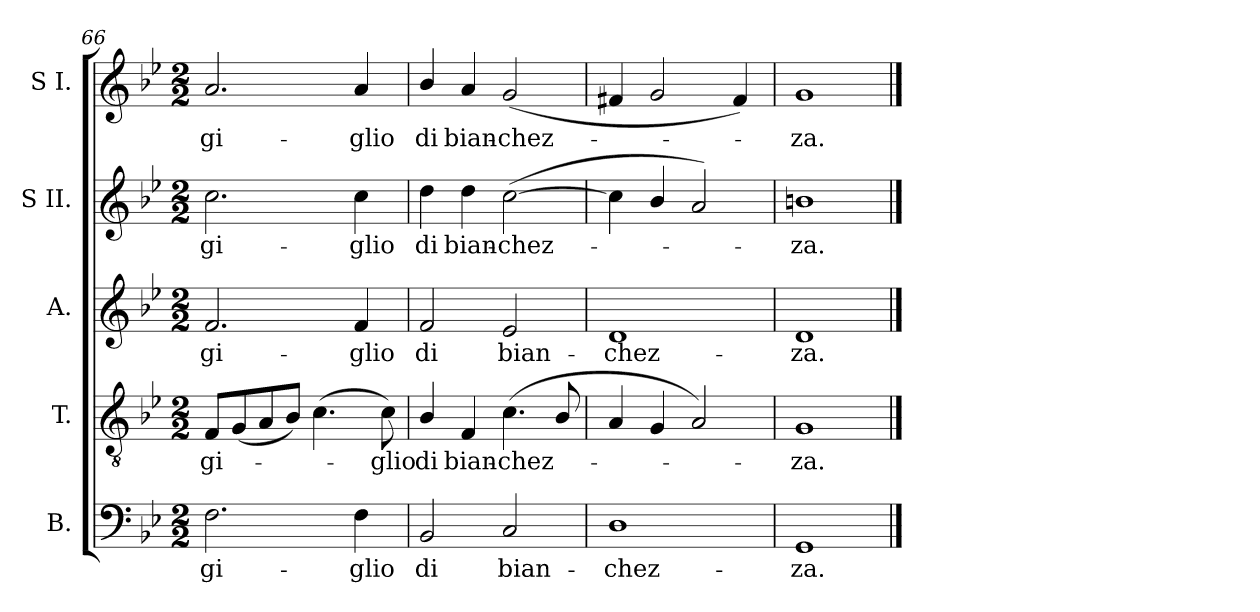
**kern	**text	**kern	**text	**kern	**text	**kern	**text	**kern	**text
*part5	*part5	*part4	*part4	*part3	*part3	*part2	*part2	*part1	*part1
*staff5	*staff5	*staff4	*staff4	*staff3	*staff3	*staff2	*staff2	*staff1	*staff1
*I"B.	*	*I"T.	*	*I"A.	*	*I"S II.	*	*I"S I.	*
*I'B.	*	*I'T.	*	*I'A.	*	*I'S II.	*	*I'S I.	*
*clefF4	*	*clefGv2	*	*clefG2	*	*clefG2	*	*clefG2	*
*	*	*ITrd7c12	*	*	*	*	*	*	*
*k[b-e-]	*	*k[b-e-]	*	*k[b-e-]	*	*k[b-e-]	*	*k[b-e-]	*
*B-:	*	*B-:	*	*B-:	*	*B-:	*	*B-:	*
*M2/2	*	*M2/2	*	*M2/2	*	*M2/2	*	*M2/2	*
=66	=66	=66	=66	=66	=66	=66	=66	=66	=66
!	!LO:LY:b:color=#000000	!	!	!	!	!	!	!	!
!	!	!	!LO:LY:b:color=#000000	!	!	!	!	!	!
!	!	!	!	!	!LO:LY:b:color=#000000	!	!	!	!
!	!	!	!	!	!	!	!LO:LY:b:color=#000000	!	!
!	!	!	!	!	!	!	!	!	!LO:LY:b:color=#000000
2.Fi\	gi-	8FFi/L	gi-	2.fi/	gi-	2.cci\	gi-	2.ai/	gi-
.	.	(8GGi/	.	.	.	.	.	.	.
.	.	8AAi/	.	.	.	.	.	.	.
.	.	8BB-i/J)	.	.	.	.	.	.	.
.	.	(4.Ci\	.	.	.	.	.	.	.
!	!LO:LY:b:color=#000000	!	!	!	!	!	!	!	!
!	!	!	!	!	!LO:LY:b:color=#000000	!	!	!	!
!	!	!	!	!	!	!	!LO:LY:b:color=#000000	!	!
!	!	!	!	!	!	!	!	!	!LO:LY:b:color=#000000
4Fi\	-glio	.	.	4fi/	-glio	4cci\	-glio	4ai/	-glio
!	!	!	!LO:LY:b:color=#000000	!	!	!	!	!	!
.	.	8Ci\)	-glio	.	.	.	.	.	.
=67	=67	=67	=67	=67	=67	=67	=67	=67	=67
!	!LO:LY:b:color=#000000	!	!	!	!	!	!	!	!
!	!	!	!LO:LY:b:color=#000000	!	!	!	!	!	!
!	!	!	!	!	!LO:LY:b:color=#000000	!	!	!	!
!	!	!	!	!	!	!	!LO:LY:b:color=#000000	!	!
!	!	!	!	!	!	!	!	!	!LO:LY:b:color=#000000
2BB-i/	di	4BB-i/	di	2fi/	di	4ddi\	di	4b-i/	di
!	!	!	!LO:LY:b:color=#000000	!	!	!	!	!	!
!	!	!	!	!	!	!	!LO:LY:b:color=#000000	!	!
!	!	!	!	!	!	!	!	!	!LO:LY:b:color=#000000
.	.	4FFi/	bian-	.	.	4ddi\	bian-	4ai/	bian-
!	!LO:LY:b:color=#000000	!	!	!	!	!	!	!	!
!	!	!	!LO:LY:b:color=#000000	!	!	!	!	!	!
!	!	!	!	!	!LO:LY:b:color=#000000	!	!	!	!
!	!	!	!	!	!	!	!LO:LY:b:color=#000000	!	!
!	!	!	!	!	!	!	!	!	!LO:LY:b:color=#000000
2Ci/	bian-	(4.Ci\	-chez-	2e-i/	bian-	([>2cci\	-chez-	(2gi/	-chez-
.	.	8BB-i/	.	.	.	.	.	.	.
=68	=68	=68	=68	=68	=68	=68	=68	=68	=68
!	!LO:LY:b:color=#000000	!	!	!	!	!	!	!	!
!	!	!	!	!	!LO:LY:b:color=#000000	!	!	!	!
1Di	-chez-	4AAi/	.	1di	-chez-	4cci\]	.	4f#Xi/	.
.	.	4GGi/	.	.	.	4b-i/	.	2gi/	.
.	.	2AAi/)	.	.	.	2ai/)	.	.	.
.	.	.	.	.	.	.	.	4f#i/)	.
=69	=69	=69	=69	=69	=69	=69	=69	=69	=69
!	!LO:LY:b:color=#000000	!	!	!	!	!	!	!	!
!	!	!	!LO:LY:b:color=#000000	!	!	!	!	!	!
!	!	!	!	!	!LO:LY:b:color=#000000	!	!	!	!
!	!	!	!	!	!	!	!LO:LY:b:color=#000000	!	!
!	!	!	!	!	!	!	!	!	!LO:LY:b:color=#000000
1GGi	za.	1GGi	-za.	1di	-za.	1bni	-za.	1gi	-za.
==	==	==	==	==	==	==	==	==	==
*-	*-	*-	*-	*-	*-	*-	*-	*-	*-
